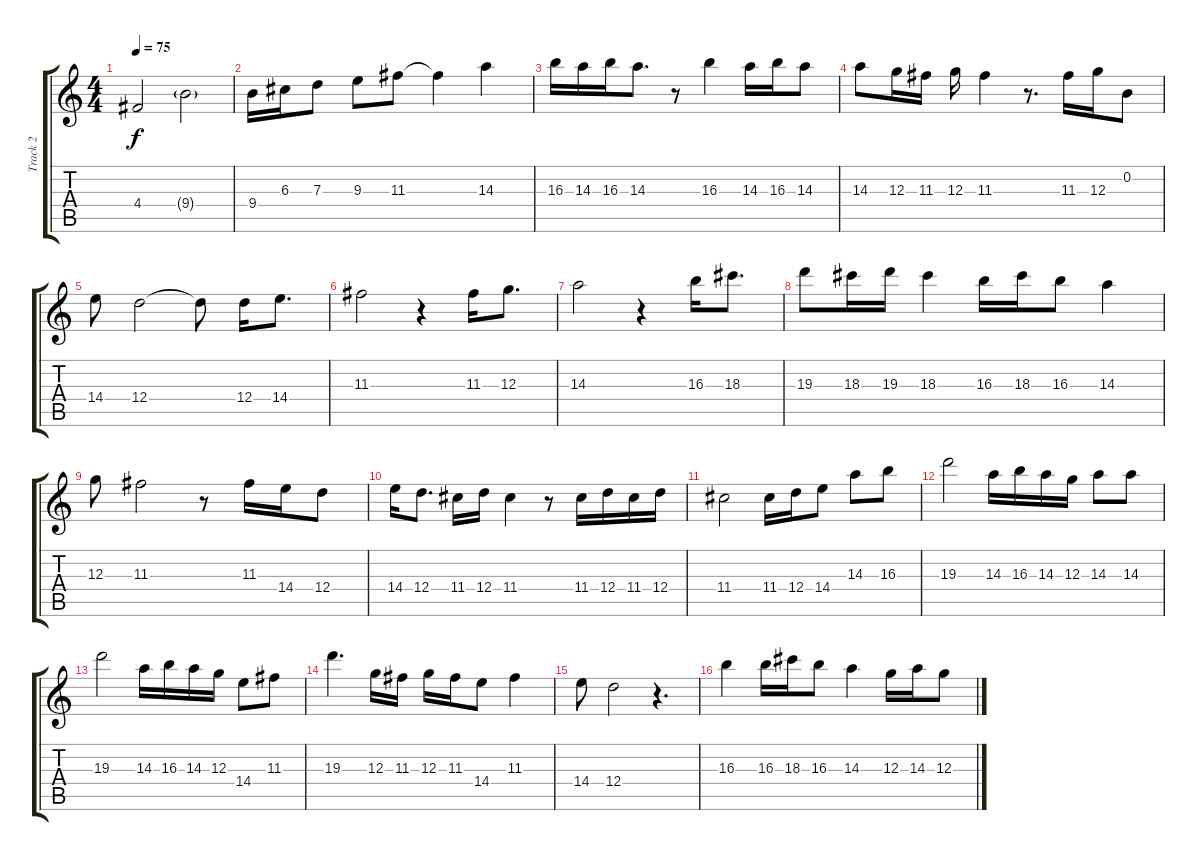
\track ("Track 2" "Track 2") {instrument acousticguitarsteel}
\staff {score tabs}
\tuning (E4 B3 G3 D3 A2 E2) {hide}
\ts (4 4)
\tempo 75
\clef g2
\ks c
4.4.2{dy f} 9.4{g}.2 |
9.4.16 6.3.16 7.3.8 9.3.8 11.3.8 11.3{t}.4 14.3.4 |
16.3.16 14.3.16 16.3.16 14.3.8{d} r.8 16.3.4 14.3.16 16.3.16 14.3.8 |
14.3.8 12.3.16 11.3.16 12.3.16 11.3.4 r.8{d} 11.3.16 12.3.16 0.2.8 |
14.4.8 12.4.2 12.4{t}.8 12.4.16 14.4.8{d} |
11.3.2 r.4 11.3.16 12.3.8{d} |
14.3.2 r.4 16.3.16 18.3.8{d} |
19.3.8 18.3.16 19.3.16 18.3.4 16.3.16 18.3.16 16.3.8 14.3.4 |
12.3.8 11.3.2 r.8 11.3.16 14.4.16 12.4.8 |
14.4.16 12.4.8{d} 11.4.16 12.4.16 11.4.4 r.8 11.4.16 12.4.16 11.4.16 12.4.16 |
11.4.2 11.4.16 12.4.16 14.4.8 14.3.8 16.3.8 |
19.3.2 14.3.16 16.3.16 14.3.16 12.3.16 14.3.8 14.3.8 |
19.3.2 14.3.16 16.3.16 14.3.16 12.3.16 14.4.8 11.3.8 |
19.3.4{d} 12.3.16 11.3.16 12.3.16 11.3.16 14.4.8 11.3.4 |
14.4.8 12.4.2 r.4{d} |
16.3.4 16.3.16 18.3.16 16.3.8 14.3.4 12.3.16 14.3.16 12.3.8
